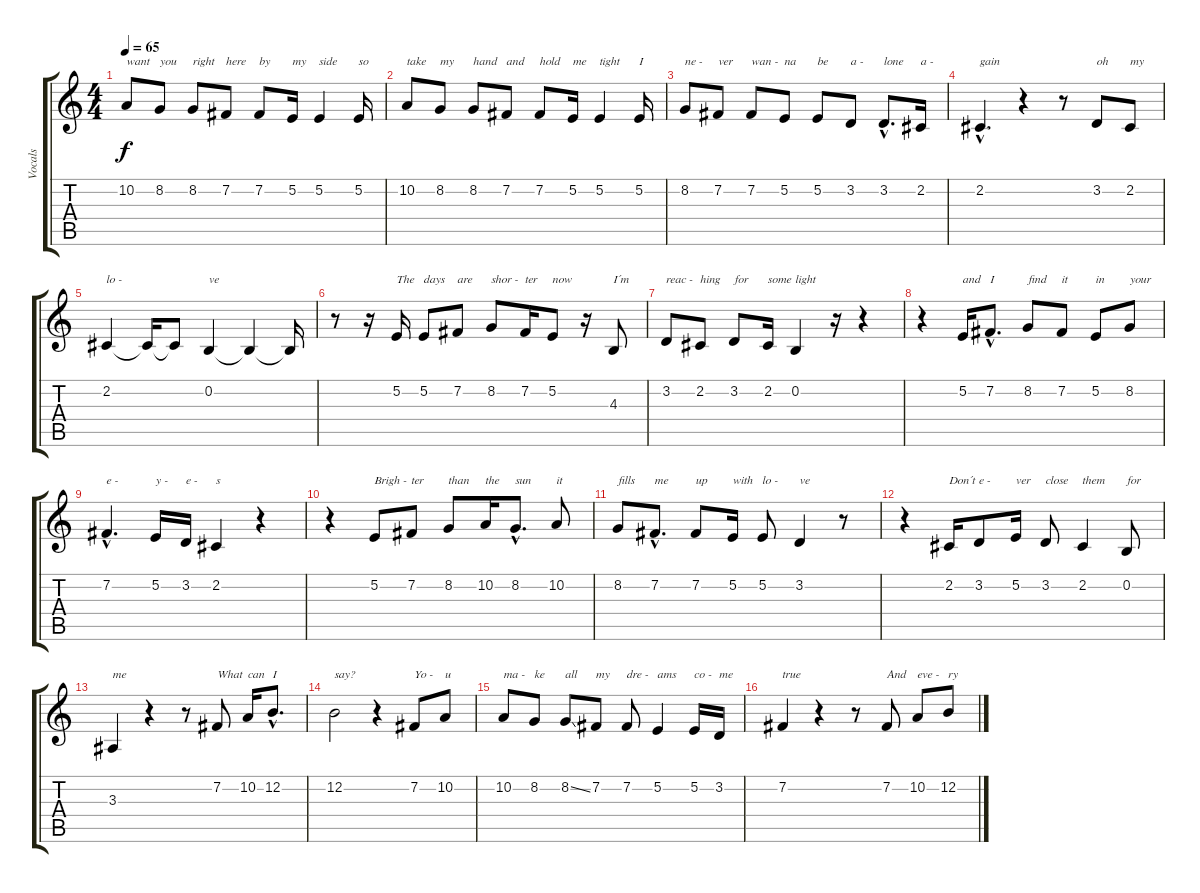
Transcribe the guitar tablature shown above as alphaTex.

\track ("Vocals" "Vocals") {instrument cello}
\staff {score tabs}
\tuning (E4 B3 G3 D3 A2 E2) {hide}
\ts (4 4)
\tempo 65
\clef g2
\ks c
10.2.8{txt "want" dy f} 8.2.8{txt "you"} 8.2.8{txt "right"} 7.2.8{txt "here"} 7.2.8{txt "by"} 5.2.16{txt "my"} 5.2.4{txt "side"} 5.2.16{txt "so"} |
10.2.8{txt "take"} 8.2.8{txt "my"} 8.2.8{txt "hand"} 7.2.8{txt "and"} 7.2.8{txt "hold"} 5.2.16{txt "me"} 5.2.4{txt "tight"} 5.2.16{txt "I"} |
8.2.8{txt "ne -"} 7.2.8{txt "ver"} 7.2.8{txt "wan -"} 5.2.8{txt "na"} 5.2.8{txt "be"} 3.2.8{txt "a -"} 3.2{hac}.8{d txt "lone"} 2.2.16{txt "a -"} |
2.2{hac}.4{d txt "gain"} r.4 r.8 3.2.8{txt "oh"} 2.2.8{txt "my"} |
2.2.4{txt "lo -"} 2.2{t}.16 2.2{t}.8 0.2.4{txt "ve"} 0.2{t}.4 0.2{t}.16 |
r.8 r.16 5.2.16{txt "The"} 5.2.8{txt "days"} 7.2.8{txt "are"} 8.2.8{txt "shor -"} 7.2.16{txt "ter"} 5.2.8{txt "now"} r.16 4.3.8{txt "I´m"} |
3.2.8{txt "reac -"} 2.2.8{txt "hing"} 3.2.8{txt "for"} 2.2.16{txt "some"} 0.2.4{txt "light"} r.16 r.4 |
r.4 5.2.16{txt "and"} 7.2{hac}.8{d txt "I"} 8.2.8{txt "find"} 7.2.8{txt "it"} 5.2.8{txt "in"} 8.2.8{txt "your"} |
7.2{hac}.4{d txt "e -"} 5.2.16{txt "y -"} 3.2.16{txt "e -"} 2.2.4{txt "s"} r.4 |
r.4 5.2.8{txt "Brigh -"} 7.2.8{txt "ter"} 8.2.8{txt "than"} 10.2.16{txt "the"} 8.2{hac}.8{d txt "sun"} 10.2.8{txt "it"} |
8.2.8{txt "fills"} 7.2{hac}.8{d txt "me"} 7.2.8{txt "up"} 5.2.16{txt "with"} 5.2.8{txt "lo -"} 3.2.4{txt "ve"} r.8 |
r.4 2.2.16{txt "Don´t"} 3.2.8{txt "e -"} 5.2.16{txt "ver"} 3.2.8{txt "close"} 2.2.4{txt "them"} 0.2.8{txt "for"} |
3.3.4{txt "me"} r.4 r.8 7.2.8{txt "What"} 10.2.16{txt "can"} 12.2{hac}.8{d txt "I"} |
12.2.2{txt "say?"} r.4 7.2.8{txt "Yo -"} 10.2.8{txt "u"} |
10.2.8{txt "ma -"} 8.2.8{txt "ke"} 8.2{ss}.8{txt "all"} 7.2.8{txt "my"} 7.2.8{txt "dre -"} 5.2.4{txt "ams"} 5.2.16{txt "co -"} 3.2.16{txt "me"} |
7.2.4{txt "true"} r.4 r.8 7.2.8{txt "And"} 10.2.8{txt "eve -"} 12.2.8{txt "ry"}
